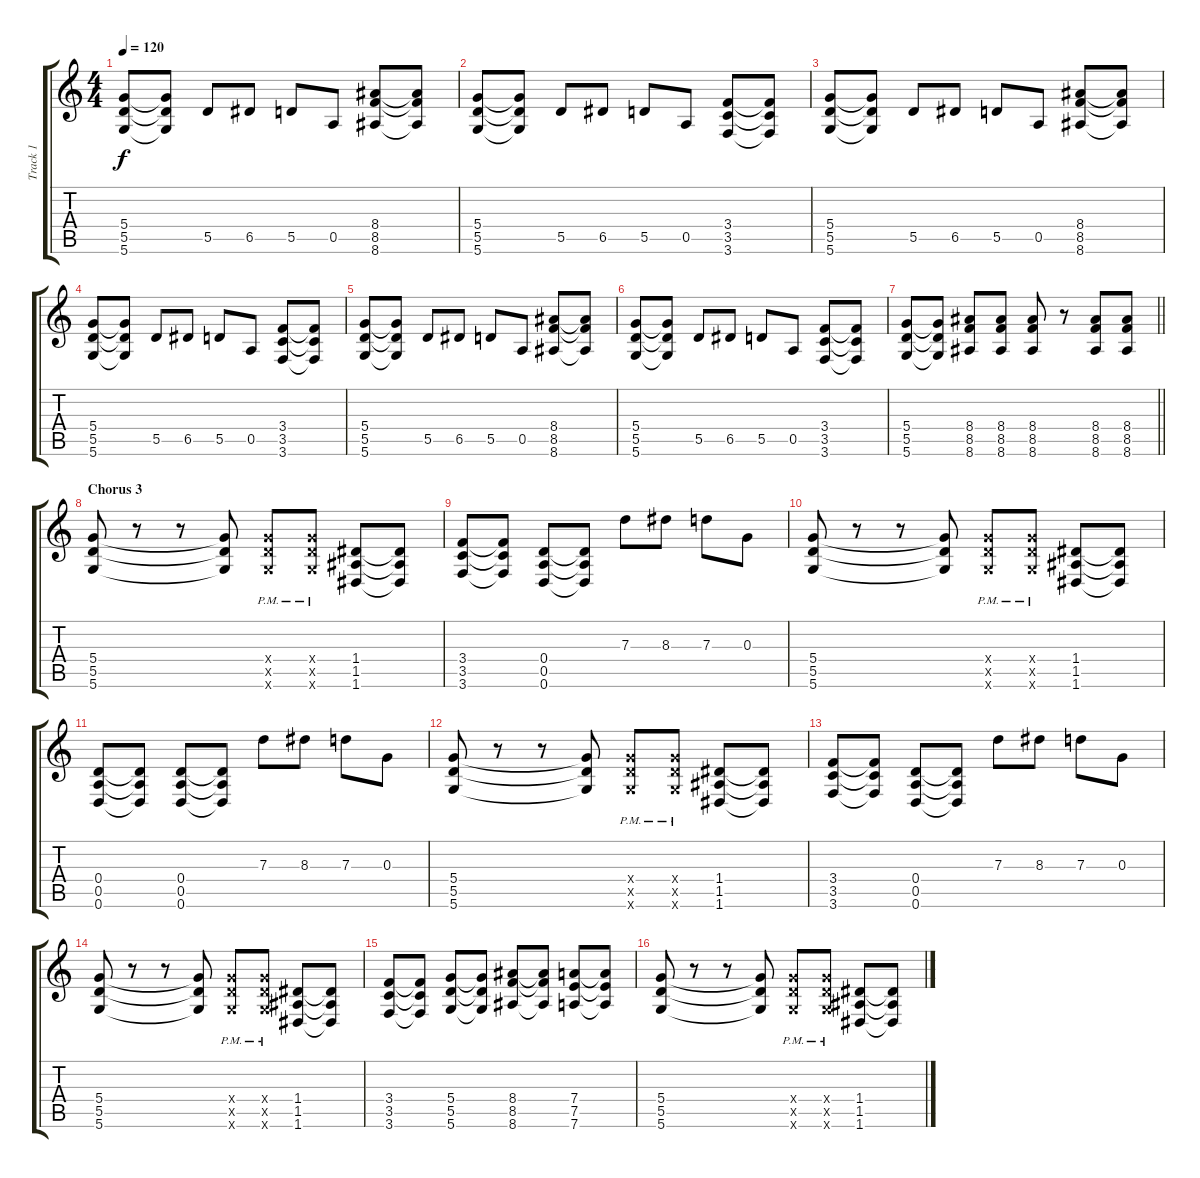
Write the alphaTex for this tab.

\track ("Track 1" "Track 1") {instrument distortionguitar}
\staff {score tabs}
\tuning (E4 B3 G3 D3 A2 D2) {hide}
\ts (4 4)
\tempo 120
\clef g2
\ks c
(5.4 5.5 5.6).8{dy f} (5.4{t} 5.5{t} 5.6{t}).8 5.5.8 6.5.8 5.5.8 0.5.8 (8.4 8.5 8.6).8 (8.4{t} 8.5{t} 8.6{t}).8 |
(5.4 5.5 5.6).8 (5.4{t} 5.5{t} 5.6{t}).8 5.5.8 6.5.8 5.5.8 0.5.8 (3.4 3.5 3.6).8 (3.4{t} 3.5{t} 3.6{t}).8 |
(5.4 5.5 5.6).8 (5.4{t} 5.5{t} 5.6{t}).8 5.5.8 6.5.8 5.5.8 0.5.8 (8.4 8.5 8.6).8 (8.4{t} 8.5{t} 8.6{t}).8 |
(5.4 5.5 5.6).8 (5.4{t} 5.5{t} 5.6{t}).8 5.5.8 6.5.8 5.5.8 0.5.8 (3.4 3.5 3.6).8 (3.4{t} 3.5{t} 3.6{t}).8 |
(5.4 5.5 5.6).8 (5.4{t} 5.5{t} 5.6{t}).8 5.5.8 6.5.8 5.5.8 0.5.8 (8.4 8.5 8.6).8 (8.4{t} 8.5{t} 8.6{t}).8 |
(5.4 5.5 5.6).8 (5.4{t} 5.5{t} 5.6{t}).8 5.5.8 6.5.8 5.5.8 0.5.8 (3.4 3.5 3.6).8 (3.4{t} 3.5{t} 3.6{t}).8 |
\barLineRight lightlight
(5.4 5.5 5.6).8 (5.4{t} 5.5{t} 5.6{t}).8 (8.4 8.5 8.6).8 (8.4 8.5 8.6).8 (8.4 8.5 8.6).8 r.8 (8.4 8.5 8.6).8 (8.4 8.5 8.6).8 |
\section ("" "Chorus 3")
(5.4 5.5 5.6).8 r.8 r.8 (5.4{t} 5.5{t} 5.6{t}).8 (5.4{pm x} 5.5{pm x} 5.6{pm x}).8 (5.4{pm x} 5.5{pm x} 5.6{pm x}).8 (1.4 1.5 1.6).8 (1.4{t} 1.5{t} 1.6{t}).8 |
(3.4 3.5 3.6).8 (3.4{t} 3.5{t} 3.6{t}).8 (0.4 0.5 0.6).8 (0.4{t} 0.5{t} 0.6{t}).8 7.3.8 8.3.8 7.3.8 0.3.8 |
(5.4 5.5 5.6).8 r.8 r.8 (5.4{t} 5.5{t} 5.6{t}).8 (5.4{pm x} 5.5{pm x} 5.6{pm x}).8 (5.4{pm x} 5.5{pm x} 5.6{pm x}).8 (1.4 1.5 1.6).8 (1.4{t} 1.5{t} 1.6{t}).8 |
(0.4 0.5 0.6).8 (0.4{t} 0.5{t} 0.6{t}).8 (0.4 0.5 0.6).8 (0.4{t} 0.5{t} 0.6{t}).8 7.3.8 8.3.8 7.3.8 0.3.8 |
(5.4 5.5 5.6).8 r.8 r.8 (5.4{t} 5.5{t} 5.6{t}).8 (5.4{pm x} 5.5{pm x} 5.6{pm x}).8 (5.4{pm x} 5.5{pm x} 5.6{pm x}).8 (1.4 1.5 1.6).8 (1.4{t} 1.5{t} 1.6{t}).8 |
(3.4 3.5 3.6).8 (3.4{t} 3.5{t} 3.6{t}).8 (0.4 0.5 0.6).8 (0.4{t} 0.5{t} 0.6{t}).8 7.3.8 8.3.8 7.3.8 0.3.8 |
(5.4 5.5 5.6).8 r.8 r.8 (5.4{t} 5.5{t} 5.6{t}).8 (5.4{pm x} 5.5{pm x} 5.6{pm x}).8 (5.4{pm x} 5.5{pm x} 5.6{pm x}).8 (1.4 1.5 1.6).8 (1.4{t} 1.5{t} 1.6{t}).8 |
(3.4 3.5 3.6).8 (3.4{t} 3.5{t} 3.6{t}).8 (5.4 5.5 5.6).8 (5.4{t} 5.5{t} 5.6{t}).8 (8.4 8.5 8.6).8 (8.4{t} 8.5{t} 8.6{t}).8 (7.4 7.5 7.6).8 (7.4{t} 7.5{t} 7.6{t}).8 |
(5.4 5.5 5.6).8 r.8 r.8 (5.4{t} 5.5{t} 5.6{t}).8 (5.4{pm x} 5.5{pm x} 5.6{pm x}).8 (5.4{pm x} 5.5{pm x} 5.6{pm x}).8 (1.4 1.5 1.6).8 (1.4{t} 1.5{t} 1.6{t}).8
